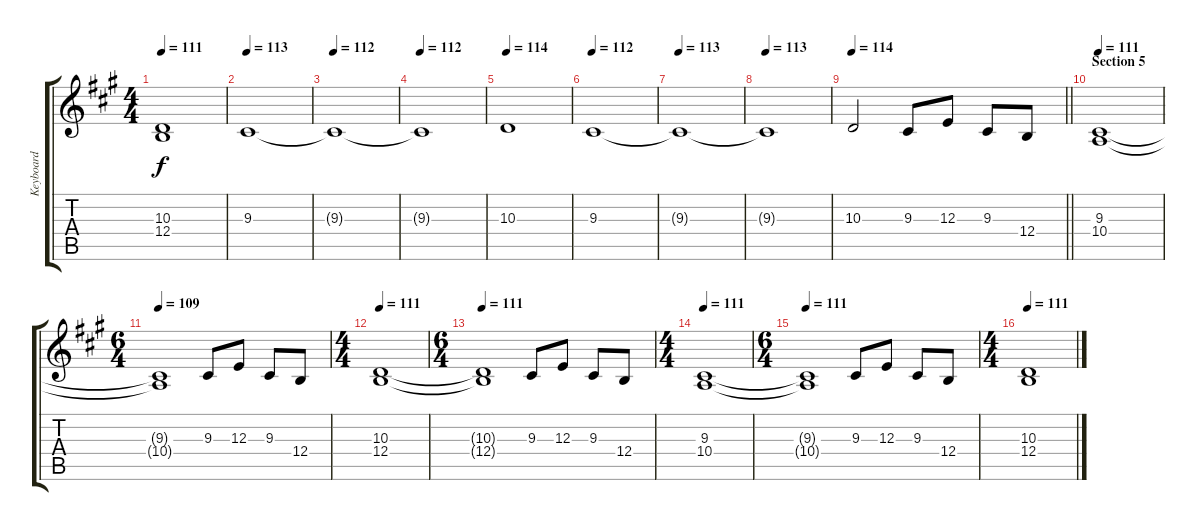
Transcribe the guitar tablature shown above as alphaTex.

\track ("Keyboard" "Keyboard") {instrument pad2warm}
\staff {score tabs}
\tuning (B3 Ab3 E3 B2 Gb2 B1) {hide}
\ts (4 4)
\tempo 111
\clef g2
\ks f#minor
(10.3{t} 12.4{t}).1{dy f} |
\tempo 113
9.3.1 |
\tempo 112
9.3{t}.1 |
\tempo 112
9.3{t}.1 |
\tempo 114
10.3.1 |
\tempo 112
9.3.1 |
\tempo 113
9.3{t}.1 |
\tempo 113
9.3{t}.1 |
\tempo 114
\barLineRight lightlight
10.3.2 9.3.8 12.3.8 9.3.8 12.4.8 |
\section ("" "Section 5")
\tempo 111
(9.3 10.4).1 |
\ts (6 4)
\tempo 109
(9.3{t} 10.4{t}).1 9.3.8 12.3.8 9.3.8 12.4.8 |
\ts (4 4)
\tempo 111
(10.3 12.4).1 |
\ts (6 4)
\tempo 111
(10.3{t} 12.4{t}).1 9.3.8 12.3.8 9.3.8 12.4.8 |
\ts (4 4)
\tempo 111
(9.3 10.4).1 |
\ts (6 4)
\tempo 111
(9.3{t} 10.4{t}).1 9.3.8 12.3.8 9.3.8 12.4.8 |
\ts (4 4)
\tempo 111
(10.3 12.4).1
